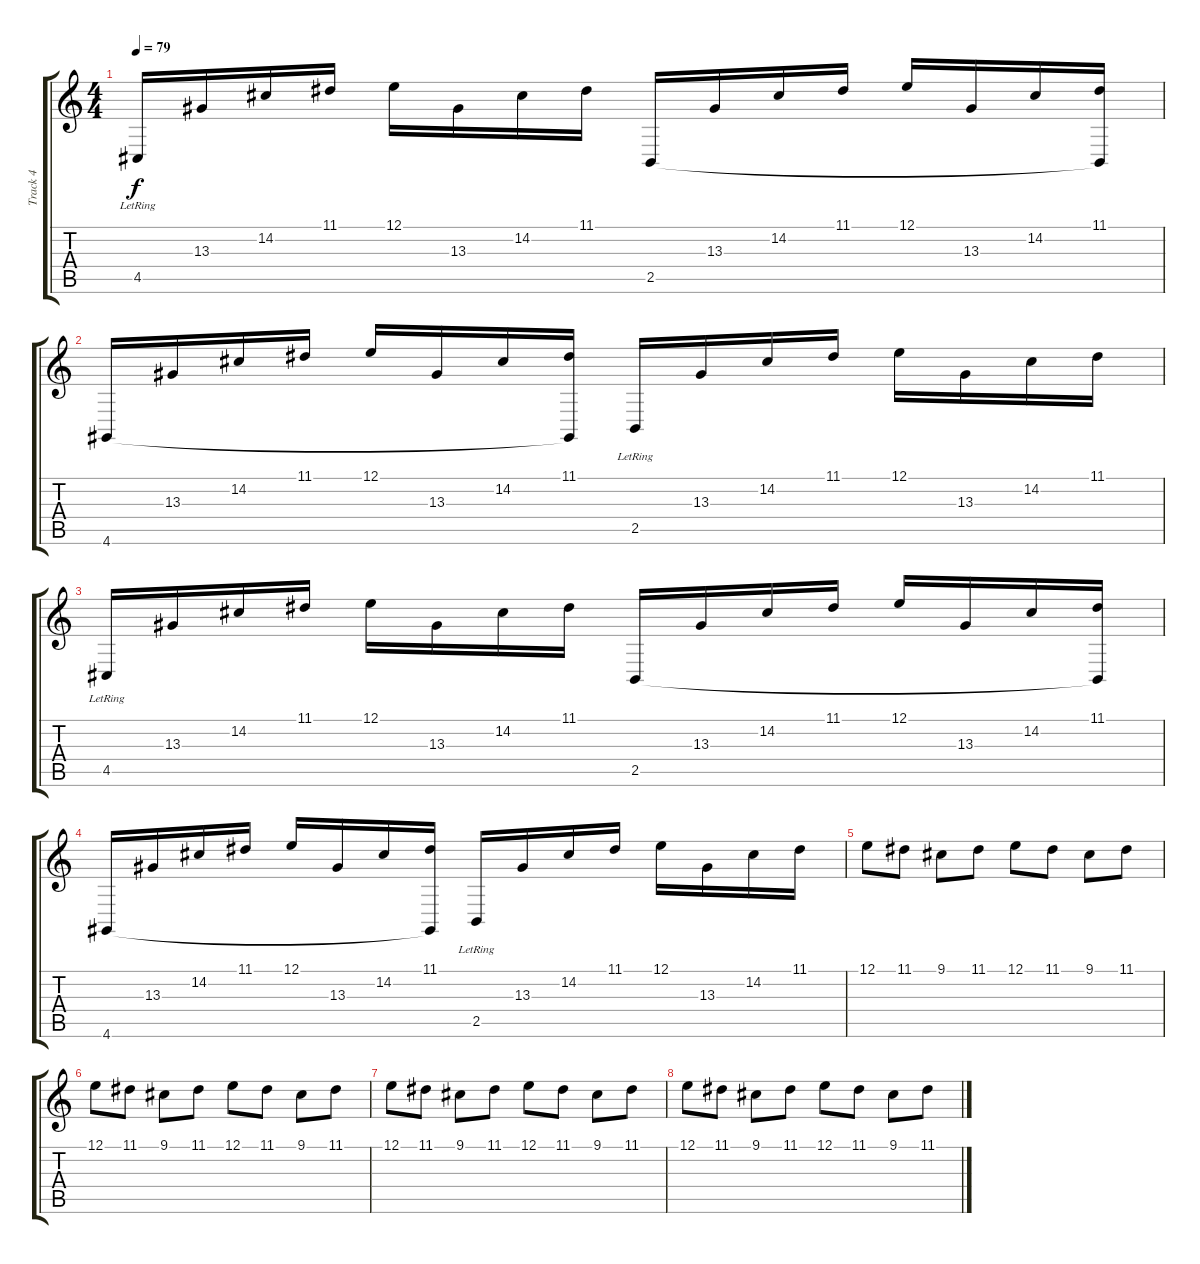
\track ("Track 4" "Track 4") {instrument stringensemble1}
\staff {score tabs}
\tuning (E4 B3 G3 D3 A2 E2) {hide}
\ts (4 4)
\tempo 79
\clef g2
\ks c
4.5{lr}.16{dy f} 13.3.16 14.2.16 11.1.16 12.1.16 13.3.16 14.2.16 11.1.16 2.5.16 13.3.16 14.2.16 11.1.16 12.1.16 13.3.16 14.2.16 (11.1 2.5{t}).16 |
4.6.16 13.3.16 14.2.16 11.1.16 12.1.16 13.3.16 14.2.16 (11.1 4.6{t}).16 2.5{lr}.16 13.3.16 14.2.16 11.1.16 12.1.16 13.3.16 14.2.16 11.1.16 |
4.5{lr}.16 13.3.16 14.2.16 11.1.16 12.1.16 13.3.16 14.2.16 11.1.16 2.5.16 13.3.16 14.2.16 11.1.16 12.1.16 13.3.16 14.2.16 (11.1 2.5{t}).16 |
4.6.16 13.3.16 14.2.16 11.1.16 12.1.16 13.3.16 14.2.16 (11.1 4.6{t}).16 2.5{lr}.16 13.3.16 14.2.16 11.1.16 12.1.16 13.3.16 14.2.16 11.1.16 |
12.1.8 11.1.8 9.1.8 11.1.8 12.1.8 11.1.8 9.1.8 11.1.8 |
12.1.8 11.1.8 9.1.8 11.1.8 12.1.8 11.1.8 9.1.8 11.1.8 |
12.1.8 11.1.8 9.1.8 11.1.8 12.1.8 11.1.8 9.1.8 11.1.8 |
12.1.8 11.1.8 9.1.8 11.1.8 12.1.8 11.1.8 9.1.8 11.1.8
